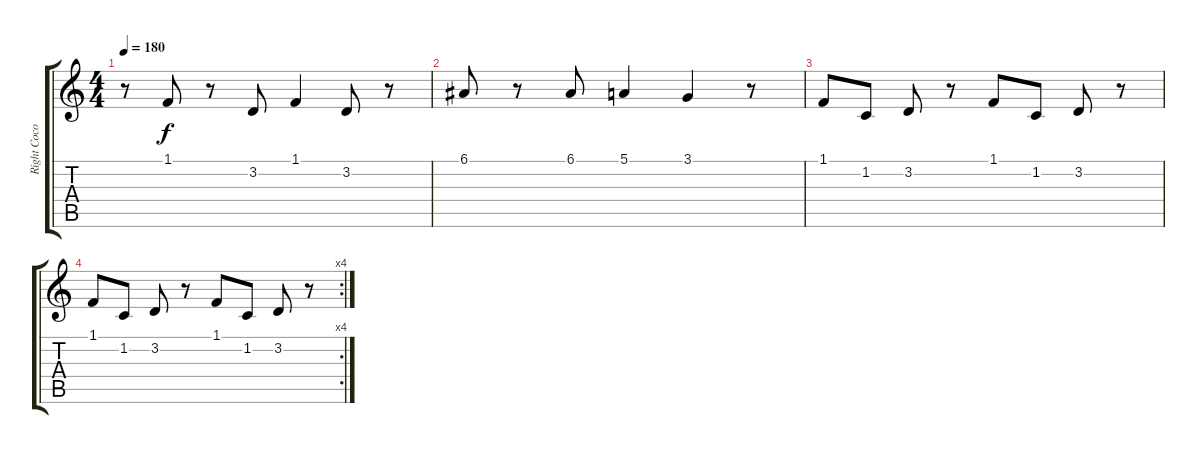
\track ("Right Coconut" "Right Coco") {instrument drawbarorgan}
\staff {score tabs}
\tuning (E4 B3 G3 D3 A2 E2) {hide}
\ts (4 4)
\tempo 180
\clef g2
\ks c
r.8{dy f} 1.1.8 r.8 3.2.8 1.1.4 3.2.8 r.8 |
6.1.8 r.8 6.1.8 5.1.4 3.1.4 r.8 |
1.1.8 1.2.8 3.2.8 r.8 1.1.8 1.2.8 3.2.8 r.8 |
\rc 4
1.1.8 1.2.8 3.2.8 r.8 1.1.8 1.2.8 3.2.8 r.8
